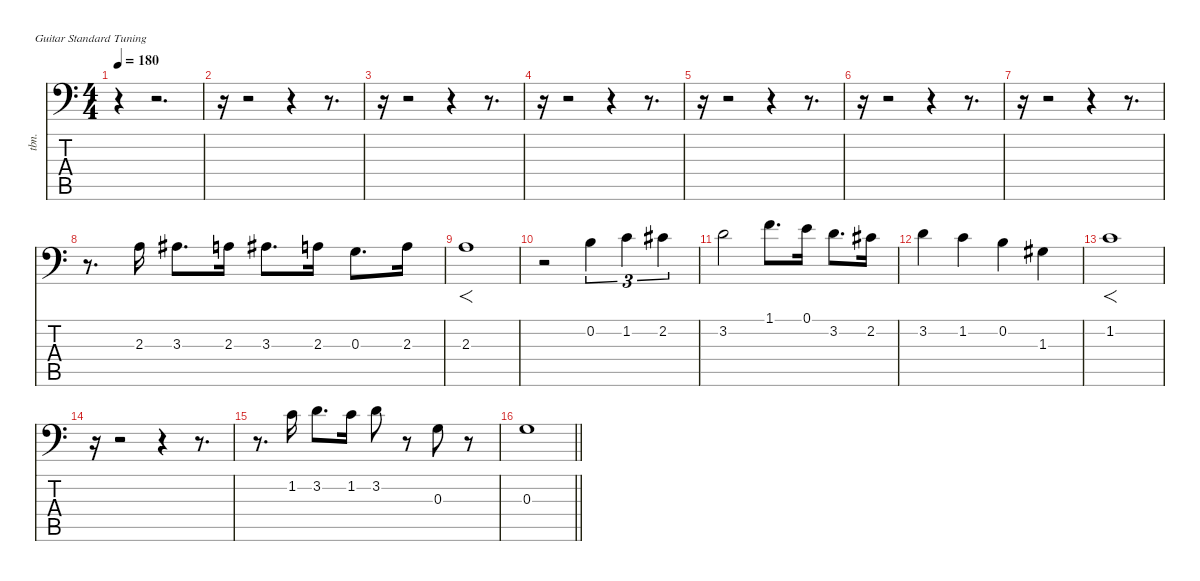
\defaultSystemsLayout 4
\hideDynamics
\bracketExtendMode nobrackets
\otherSystemsTrackNameOrientation horizontal
\track ("Trombón" "tbn.") {instrument trombone}
\staff {score tabs}
\tuning (E4 B3 G3 D3 A2 E2)
\ts (4 4)
\tempo 180
\clef f4
\ks c
r.4{dy f} r.2{d} |
r.16 r.2 r.4 r.8{d} |
r.16 r.2 r.4 r.8{d} |
r.16 r.2 r.4 r.8{d} |
r.16 r.2 r.4 r.8{d} |
r.16 r.2 r.4 r.8{d} |
r.16 r.2 r.4 r.8{d} |
r.8{d} 2.3.16 3.3{acc #}.8{d} 2.3.16 3.3{acc #}.8{d} 2.3.16 0.3.8{d} 2.3.16 |
2.3.1{f} |
r.2 0.2.4{tu (3 2)} 1.2.4{tu (3 2)} 2.2{acc #}.4{tu (3 2)} |
3.2.2 1.1.8{d} 0.1.16 3.2.8{d} 2.2{acc #}.16 |
3.2.4 1.2.4 0.2.4 1.3{acc #}.4 |
1.2.1{f} |
r.16 r.2 r.4 r.8{d} |
r.8{d} 1.2.16{dy mf} 3.2.8{d} 1.2.16 3.2.8 r.8 0.3.8 r.8 |
\barLineRight lightlight
0.3.1
